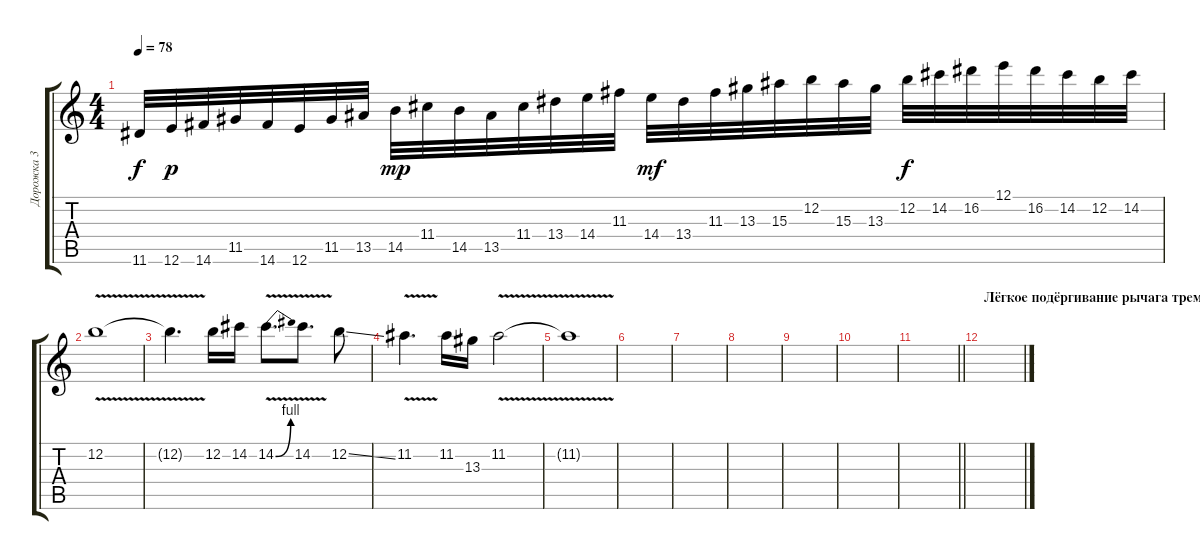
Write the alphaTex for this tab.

\track ("Дорожка 3" "Дорожка 3") {instrument distortionguitar}
\staff {score tabs}
\tuning (E4 B3 G3 D3 A2 E2) {hide}
\ts (4 4)
\tempo 78
\clef g2
\ks c
11.6.32{dy f} 12.6.32{dy p} 14.6.32 11.5.32 14.6.32 12.6.32 11.5.32 13.5.32 14.5.32{dy mp} 11.4.32 14.5.32 13.5.32 11.4.32 13.4.32 14.4.32 11.3.32 14.4.32{dy mf} 13.4.32 11.3.32 13.3.32 15.3.32 12.2.32 15.3.32 13.3.32 12.2.32{dy f} 14.2.32 16.2.32 12.1.32 16.2.32 14.2.32 12.2.32 14.2.32 |
12.2{v}.1 |
12.2{t}.4{d} 12.2.16 14.2.16 14.2{be (bend 0 0 60 4) v}.8{d} 14.2{v}.8{d} 12.2{ss}.8 |
11.2{v}.4{d} 11.2.16 13.3.16 11.2{v}.2 |
11.2{t}.1 |
|
|
|
|
|
\barLineRight lightlight
|
\section ("" "Лёгкое подёргивание рычага тремоло во время игры")
